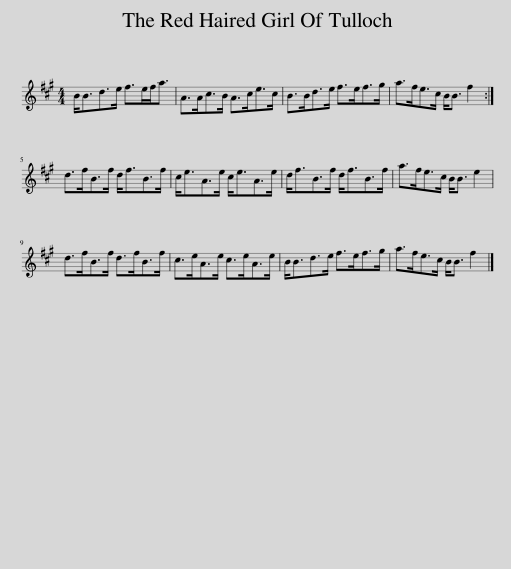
X:1
L:1/8
M:4/4
I:linebreak $
K:A
V:1 treble
V:1
 B<Bd>e f>ef<a | A>Ac>B A>ce>c | B>Bd>e f>ef>g | a>fe>c B<B f2 :|$ d>fB>f d<fB>f | %5
 c<eA>e c<eA>e | d<fB>f d<fB>f | a>fe>c B<B e2 |$ d>fB>f d>fB>f | c>eA>e c>eA>e | %10
 B<Bd>e f>ef>g | a>fe>c B<B f2 |] %12
